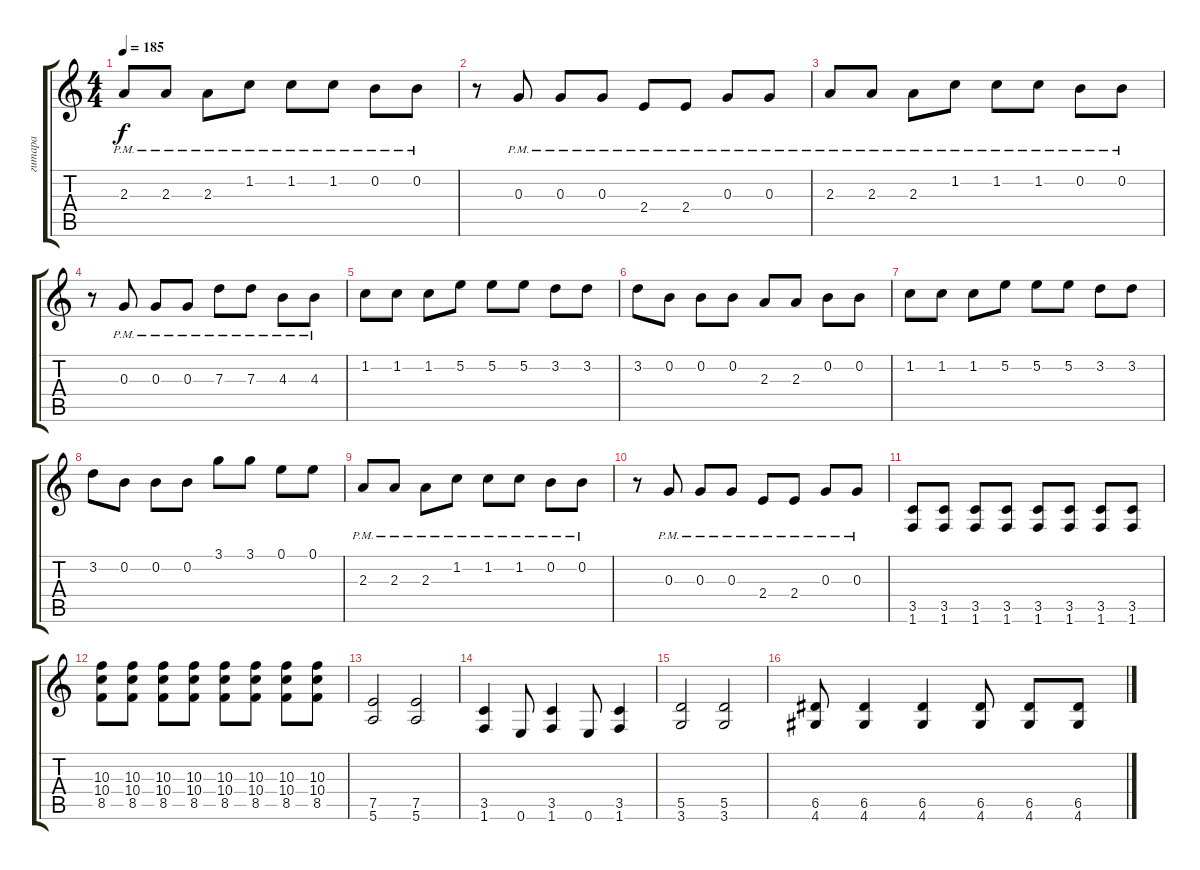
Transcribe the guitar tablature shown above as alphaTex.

\track ("гитара" "гитара") {instrument distortionguitar}
\staff {score tabs}
\tuning (E4 B3 G3 D3 A2 E2) {hide}
\ts (4 4)
\tempo 185
\clef g2
\ks c
2.3{pm}.8{dy f} 2.3{pm}.8 2.3{pm}.8 1.2{pm}.8 1.2{pm}.8 1.2{pm}.8 0.2{pm}.8 0.2{pm}.8 |
r.8 0.3{pm}.8 0.3{pm}.8 0.3{pm}.8 2.4{pm}.8 2.4{pm}.8 0.3{pm}.8 0.3{pm}.8 |
2.3{pm}.8 2.3{pm}.8 2.3{pm}.8 1.2{pm}.8 1.2{pm}.8 1.2{pm}.8 0.2{pm}.8 0.2{pm}.8 |
r.8 0.3{pm}.8 0.3{pm}.8 0.3{pm}.8 7.3{pm}.8 7.3{pm}.8 4.3{pm}.8 4.3{pm}.8 |
1.2.8 1.2.8 1.2.8 5.2.8 5.2.8 5.2.8 3.2.8 3.2.8 |
3.2.8 0.2.8 0.2.8 0.2.8 2.3.8 2.3.8 0.2.8 0.2.8 |
1.2.8 1.2.8 1.2.8 5.2.8 5.2.8 5.2.8 3.2.8 3.2.8 |
3.2.8 0.2.8 0.2.8 0.2.8 3.1.8 3.1.8 0.1.8 0.1.8 |
2.3{pm}.8 2.3{pm}.8 2.3{pm}.8 1.2{pm}.8 1.2{pm}.8 1.2{pm}.8 0.2{pm}.8 0.2{pm}.8 |
r.8 0.3{pm}.8 0.3{pm}.8 0.3{pm}.8 2.4{pm}.8 2.4{pm}.8 0.3{pm}.8 0.3{pm}.8 |
(3.5 1.6).8 (3.5 1.6).8 (3.5 1.6).8 (3.5 1.6).8 (3.5 1.6).8 (3.5 1.6).8 (3.5 1.6).8 (3.5 1.6).8 |
(10.3 10.4 8.5).8 (10.3 10.4 8.5).8 (10.3 10.4 8.5).8 (10.3 10.4 8.5).8 (10.3 10.4 8.5).8 (10.3 10.4 8.5).8 (10.3 10.4 8.5).8 (10.3 10.4 8.5).8 |
(7.5 5.6).2 (7.5 5.6).2 |
(3.5 1.6).4 0.6.8 (3.5 1.6).4 0.6.8 (3.5 1.6).4 |
(5.5 3.6).2 (5.5 3.6).2 |
(6.5 4.6).8 (6.5 4.6).4 (6.5 4.6).4 (6.5 4.6).8 (6.5 4.6).8 (6.5 4.6).8
